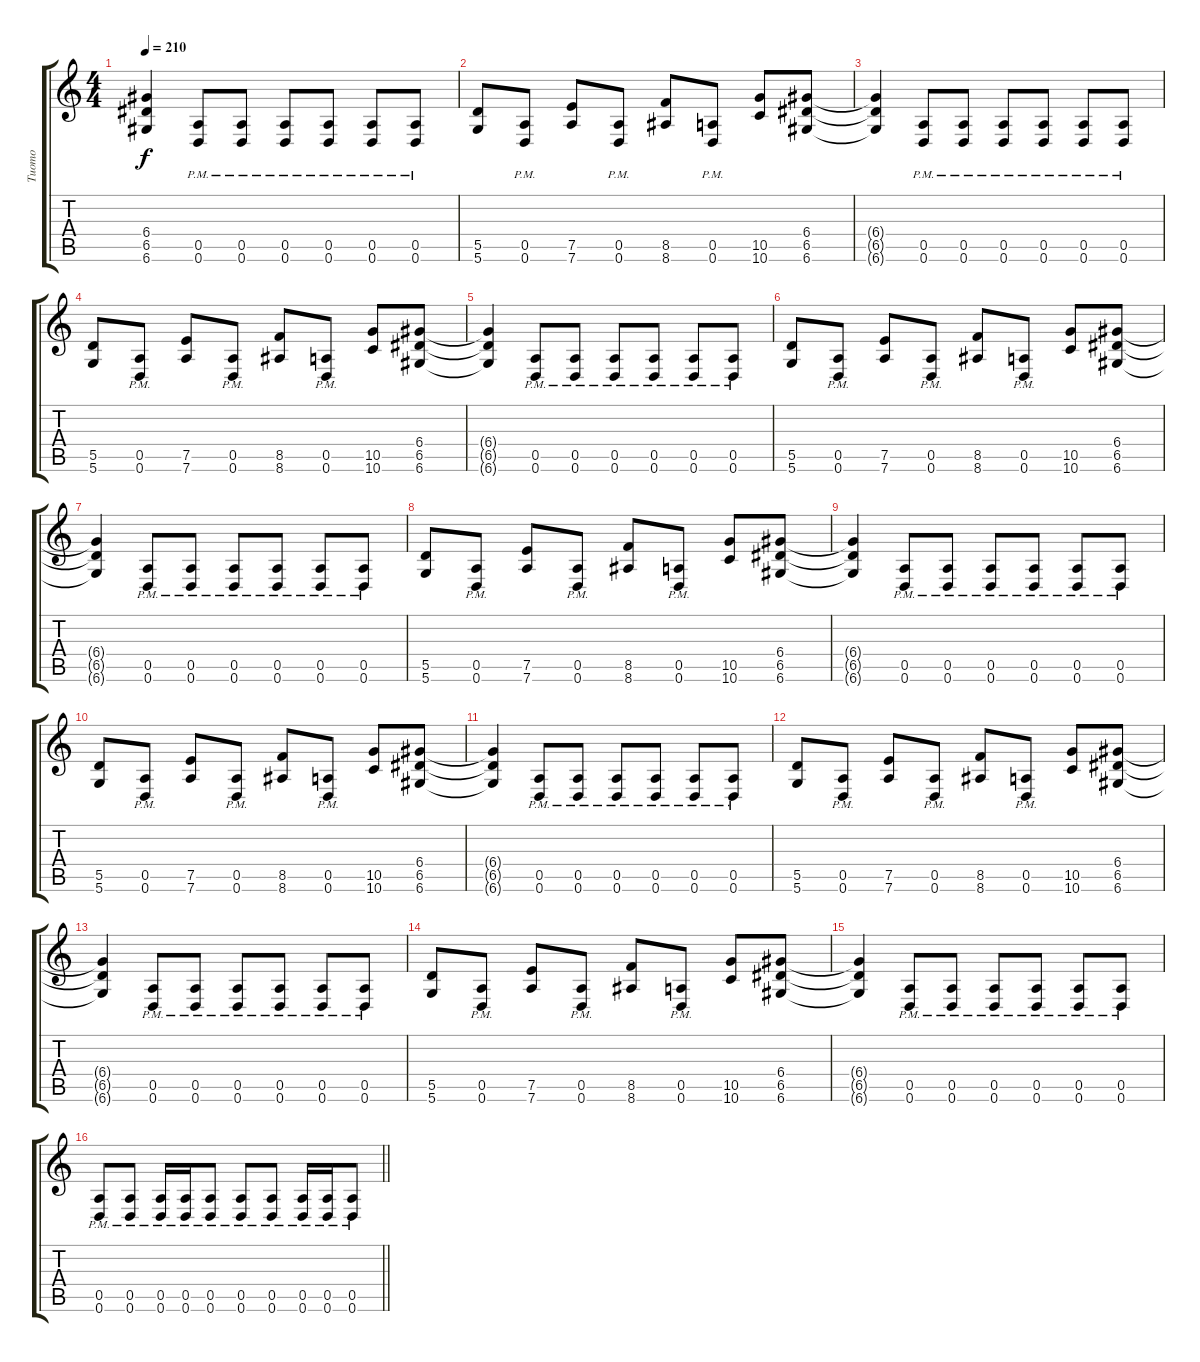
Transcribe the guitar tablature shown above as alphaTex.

\track ("Tuomo" "Tuomo") {instrument distortionguitar}
\staff {score tabs}
\tuning (E4 B3 G3 D3 A2 D2) {hide}
\ts (4 4)
\tempo 210
\clef g2
\ks c
(6.4 6.5 6.6).4{dy f} (0.5{pm} 0.6{pm}).8 (0.5{pm} 0.6{pm}).8 (0.5{pm} 0.6{pm}).8 (0.5{pm} 0.6{pm}).8 (0.5{pm} 0.6{pm}).8 (0.5{pm} 0.6{pm}).8 |
(5.5 5.6).8 (0.5{pm} 0.6{pm}).8 (7.5 7.6).8 (0.5{pm} 0.6{pm}).8 (8.5 8.6).8 (0.5{pm} 0.6{pm}).8 (10.5 10.6).8 (6.4 6.5 6.6).8 |
(6.4{t} 6.5{t} 6.6{t}).4 (0.5{pm} 0.6{pm}).8 (0.5{pm} 0.6{pm}).8 (0.5{pm} 0.6{pm}).8 (0.5{pm} 0.6{pm}).8 (0.5{pm} 0.6{pm}).8 (0.5{pm} 0.6{pm}).8 |
(5.5 5.6).8 (0.5{pm} 0.6{pm}).8 (7.5 7.6).8 (0.5{pm} 0.6{pm}).8 (8.5 8.6).8 (0.5{pm} 0.6{pm}).8 (10.5 10.6).8 (6.4 6.5 6.6).8 |
(6.4{t} 6.5{t} 6.6{t}).4 (0.5{pm} 0.6{pm}).8 (0.5{pm} 0.6{pm}).8 (0.5{pm} 0.6{pm}).8 (0.5{pm} 0.6{pm}).8 (0.5{pm} 0.6{pm}).8 (0.5{pm} 0.6{pm}).8 |
(5.5 5.6).8 (0.5{pm} 0.6{pm}).8 (7.5 7.6).8 (0.5{pm} 0.6{pm}).8 (8.5 8.6).8 (0.5{pm} 0.6{pm}).8 (10.5 10.6).8 (6.4 6.5 6.6).8 |
(6.4{t} 6.5{t} 6.6{t}).4 (0.5{pm} 0.6{pm}).8 (0.5{pm} 0.6{pm}).8 (0.5{pm} 0.6{pm}).8 (0.5{pm} 0.6{pm}).8 (0.5{pm} 0.6{pm}).8 (0.5{pm} 0.6{pm}).8 |
(5.5 5.6).8 (0.5{pm} 0.6{pm}).8 (7.5 7.6).8 (0.5{pm} 0.6{pm}).8 (8.5 8.6).8 (0.5{pm} 0.6{pm}).8 (10.5 10.6).8 (6.4 6.5 6.6).8 |
(6.4{t} 6.5{t} 6.6{t}).4 (0.5{pm} 0.6{pm}).8 (0.5{pm} 0.6{pm}).8 (0.5{pm} 0.6{pm}).8 (0.5{pm} 0.6{pm}).8 (0.5{pm} 0.6{pm}).8 (0.5{pm} 0.6{pm}).8 |
(5.5 5.6).8 (0.5{pm} 0.6{pm}).8 (7.5 7.6).8 (0.5{pm} 0.6{pm}).8 (8.5 8.6).8 (0.5{pm} 0.6{pm}).8 (10.5 10.6).8 (6.4 6.5 6.6).8 |
(6.4{t} 6.5{t} 6.6{t}).4 (0.5{pm} 0.6{pm}).8 (0.5{pm} 0.6{pm}).8 (0.5{pm} 0.6{pm}).8 (0.5{pm} 0.6{pm}).8 (0.5{pm} 0.6{pm}).8 (0.5{pm} 0.6{pm}).8 |
(5.5 5.6).8 (0.5{pm} 0.6{pm}).8 (7.5 7.6).8 (0.5{pm} 0.6{pm}).8 (8.5 8.6).8 (0.5{pm} 0.6{pm}).8 (10.5 10.6).8 (6.4 6.5 6.6).8 |
(6.4{t} 6.5{t} 6.6{t}).4 (0.5{pm} 0.6{pm}).8 (0.5{pm} 0.6{pm}).8 (0.5{pm} 0.6{pm}).8 (0.5{pm} 0.6{pm}).8 (0.5{pm} 0.6{pm}).8 (0.5{pm} 0.6{pm}).8 |
(5.5 5.6).8 (0.5{pm} 0.6{pm}).8 (7.5 7.6).8 (0.5{pm} 0.6{pm}).8 (8.5 8.6).8 (0.5{pm} 0.6{pm}).8 (10.5 10.6).8 (6.4 6.5 6.6).8 |
(6.4{t} 6.5{t} 6.6{t}).4 (0.5{pm} 0.6{pm}).8 (0.5{pm} 0.6{pm}).8 (0.5{pm} 0.6{pm}).8 (0.5{pm} 0.6{pm}).8 (0.5{pm} 0.6{pm}).8 (0.5{pm} 0.6{pm}).8 |
\barLineRight lightlight
(0.5{pm} 0.6{pm}).8 (0.5{pm} 0.6{pm}).8 (0.5{pm} 0.6{pm}).16 (0.5{pm} 0.6{pm}).16 (0.5{pm} 0.6{pm}).8 (0.5{pm} 0.6{pm}).8 (0.5{pm} 0.6{pm}).8 (0.5{pm} 0.6{pm}).16 (0.5{pm} 0.6{pm}).16 (0.5{pm} 0.6{pm}).8
